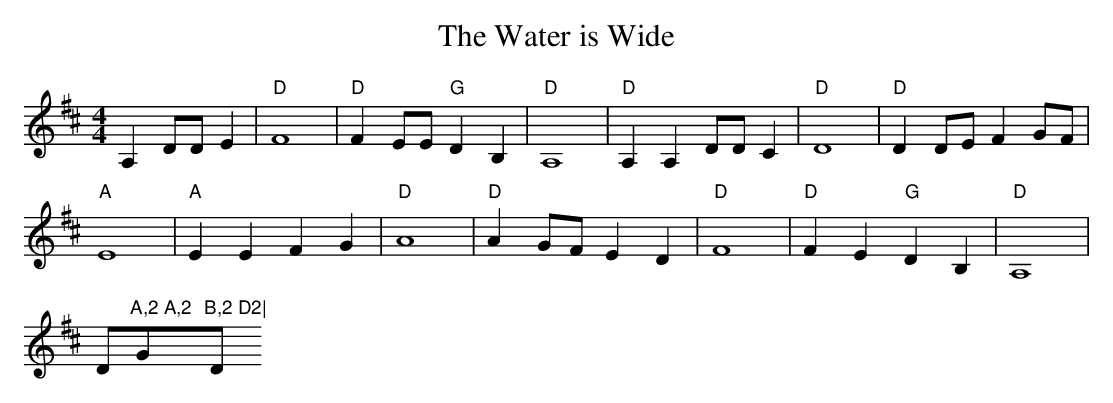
X:1
T:Water is Wide, The
M:4/4
L:1/8
K:D
A,2DDE2|"D"F8|"D"F2EE"G"D2B,2|"D"A,8|"D"A,2A,2DDC2|"D"D8|"D"D2 DE F2 GF|
"A"E8|"A"E2 E2F2G2|"D"A8|"D"A2 GF E2 D2|"D"F8|"D"F2 E2 "G"D2B,2|"D"A,8|"
D"A,2 A,2 "G"B,2 D2|"D"D8|D2||
